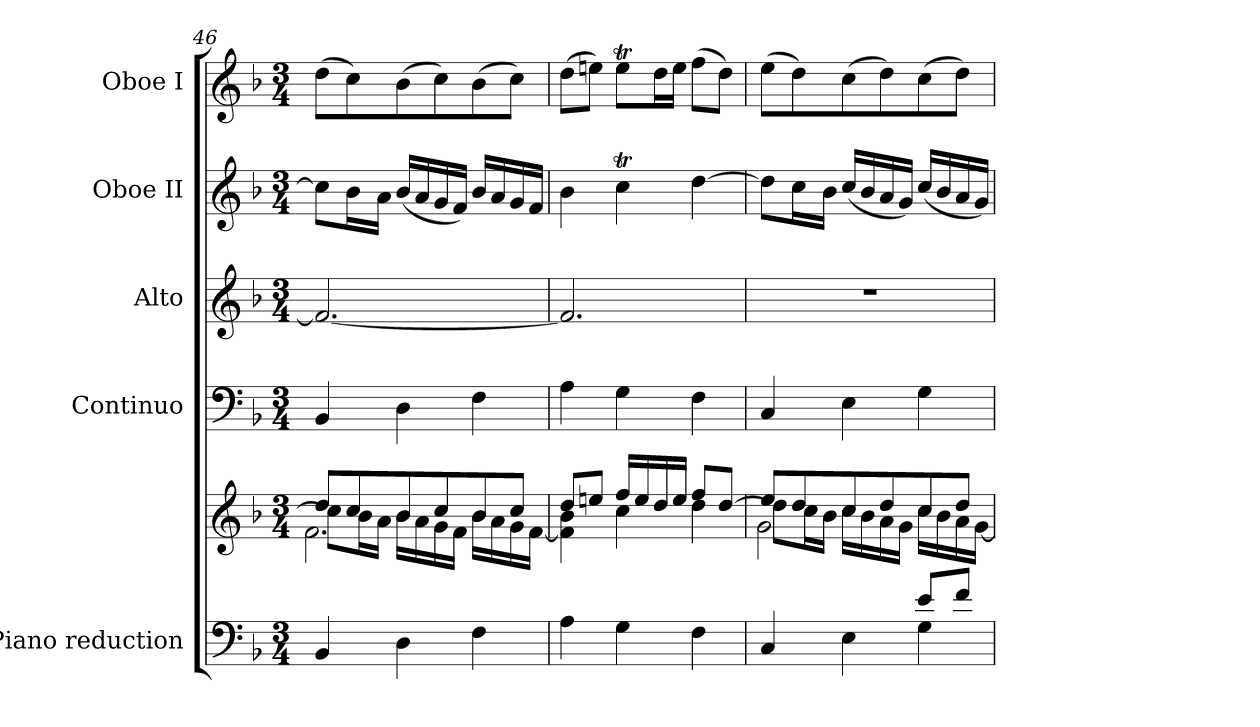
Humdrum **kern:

**kern	**kern	**kern	**kern	**kern	**kern
*part5	*part5	*part4	*part3	*part2	*part1
*staff6	*staff5	*staff4	*staff3	*staff2	*staff1
*I"Piano reduction	*	*I"Continuo	*I"Alto	*I"Oboe II	*I"Oboe I
*I'Pno	*	*	*	*I'Ob	*I'Ob
*clefF4	*clefG2	*clefF4	*clefG2	*clefG2	*clefG2
*k[b-]	*k[b-]	*k[b-]	*k[b-]	*k[b-]	*k[b-]
*M3/4	*M3/4	*M3/4	*M3/4	*M3/4	*M3/4
=46	=46	=46	=46	=46	=46
*	*^	*	*	*	*
*	*	*^	*	*	*	*
4BB-/	8dd/L	8cc\L]	2.f\	4BB-/	2.f/_	8cc\L]	(8dd\L
.	8cc/	16b-\L	.	.	.	16b-\L	8cc\)
.	.	16a\JJ	.	.	.	16a\JJ	.
4D\	8b-/	16b-\LL	.	4D\	.	(16b-/LL	(8b-\
.	.	16a\	.	.	.	16a/	.
.	8cc/	16g\	.	.	.	16g/	8cc\)
.	.	16f\JJ	.	.	.	16f/JJ)	.
4F\	8b-/	16b-\LL	.	4F\	.	16b-/LL	(8b-\
.	.	16a\	.	.	.	16a/	.
.	8cc/J	16g\	.	.	.	16g/	8cc\J)
.	.	[16f\JJ	.	.	.	16f/JJ	.
*	*	*v	*v	*	*	*	*
=47	=47	=47	=47	=47	=47	=47
4A\	8dd/L	4f\] 4b-\	4A\	2.f/]	4b-\	(8dd\L
.	8een/J	.	.	.	.	8een\J)
4G\	16ff/LL	4cc\	4G\	.	4ccT\	8eet\L
.	16ee/	.	.	.	.	.
.	16dd/	.	.	.	.	16dd\L
.	16ee/JJ	.	.	.	.	16ee\JJ
4F\	8ff/L	4dd\	4F\	.	[4dd\	(8ff\L
.	[<8dd/J	.	.	.	.	8dd\J)
!!LO:LB:g=z
=48	=48	=48	=48	=48	=48	=48
*^	*	*^	*	*	*	*
2ryy	4C/	8ee/L	8dd\L]	2g\	4C/	2.r	8dd\L]	(8ee\L
.	.	8dd/	16cc\L	.	.	.	16cc\L	8dd\)
.	.	.	16b-\JJ	.	.	.	16b-\JJ	.
.	4E\	8cc/	16cc\LL	.	4E\	.	(16cc/LL	(8cc\
.	.	.	16b-\	.	.	.	16b-/	.
.	.	8dd/	16a\	.	.	.	16a/	8dd\)
.	.	.	16g\JJ	.	.	.	16g/JJ)	.
8e/L	4G\	8cc/	16cc\LL	4ryy	4G\	.	(16cc/LL	(8cc\
.	.	.	16b-\	.	.	.	16b-/	.
8f/J	.	8dd/J	16a\	.	.	.	16a/	8dd\J)
.	.	.	[16g\JJ	.	.	.	16g/JJ)	.
*v	*v	*	*	*	*	*	*	*
*	*v	*v	*v	*	*	*	*
=	=	=	=	=	=
*-	*-	*-	*-	*-	*-
